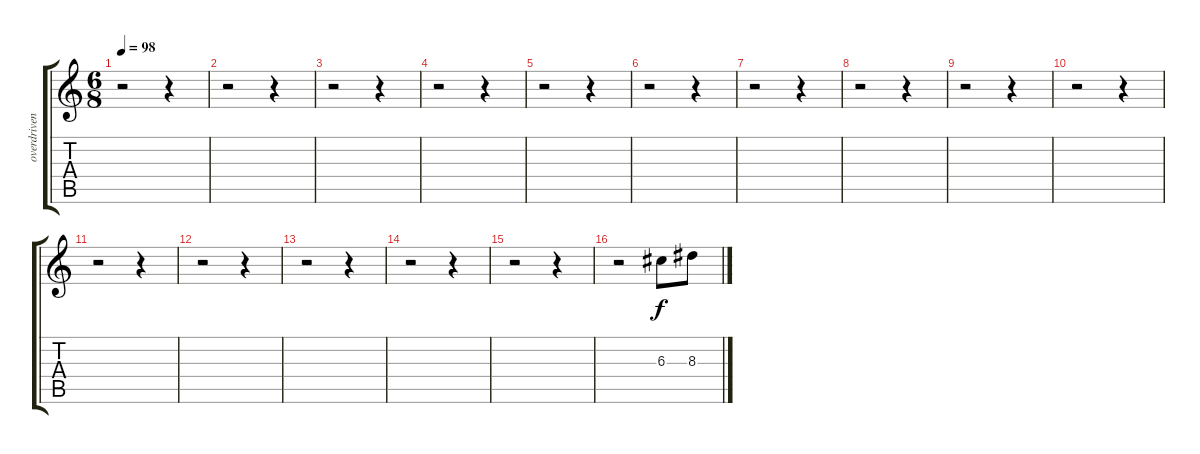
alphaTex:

\track ("overdriven" "overdriven") {instrument distortionguitar}
\staff {score tabs}
\tuning (E4 B3 G3 D3 A2 E2) {hide}
\ts (6 8)
\tempo 98
\clef g2
\ks c
r.2{dy f} r.4 |
r.2 r.4 |
r.2 r.4 |
r.2 r.4 |
r.2 r.4 |
r.2 r.4 |
r.2 r.4 |
r.2 r.4 |
r.2 r.4 |
r.2 r.4 |
r.2 r.4 |
r.2 r.4 |
r.2 r.4 |
r.2 r.4 |
r.2 r.4 |
r.2 6.3.8 8.3.8
